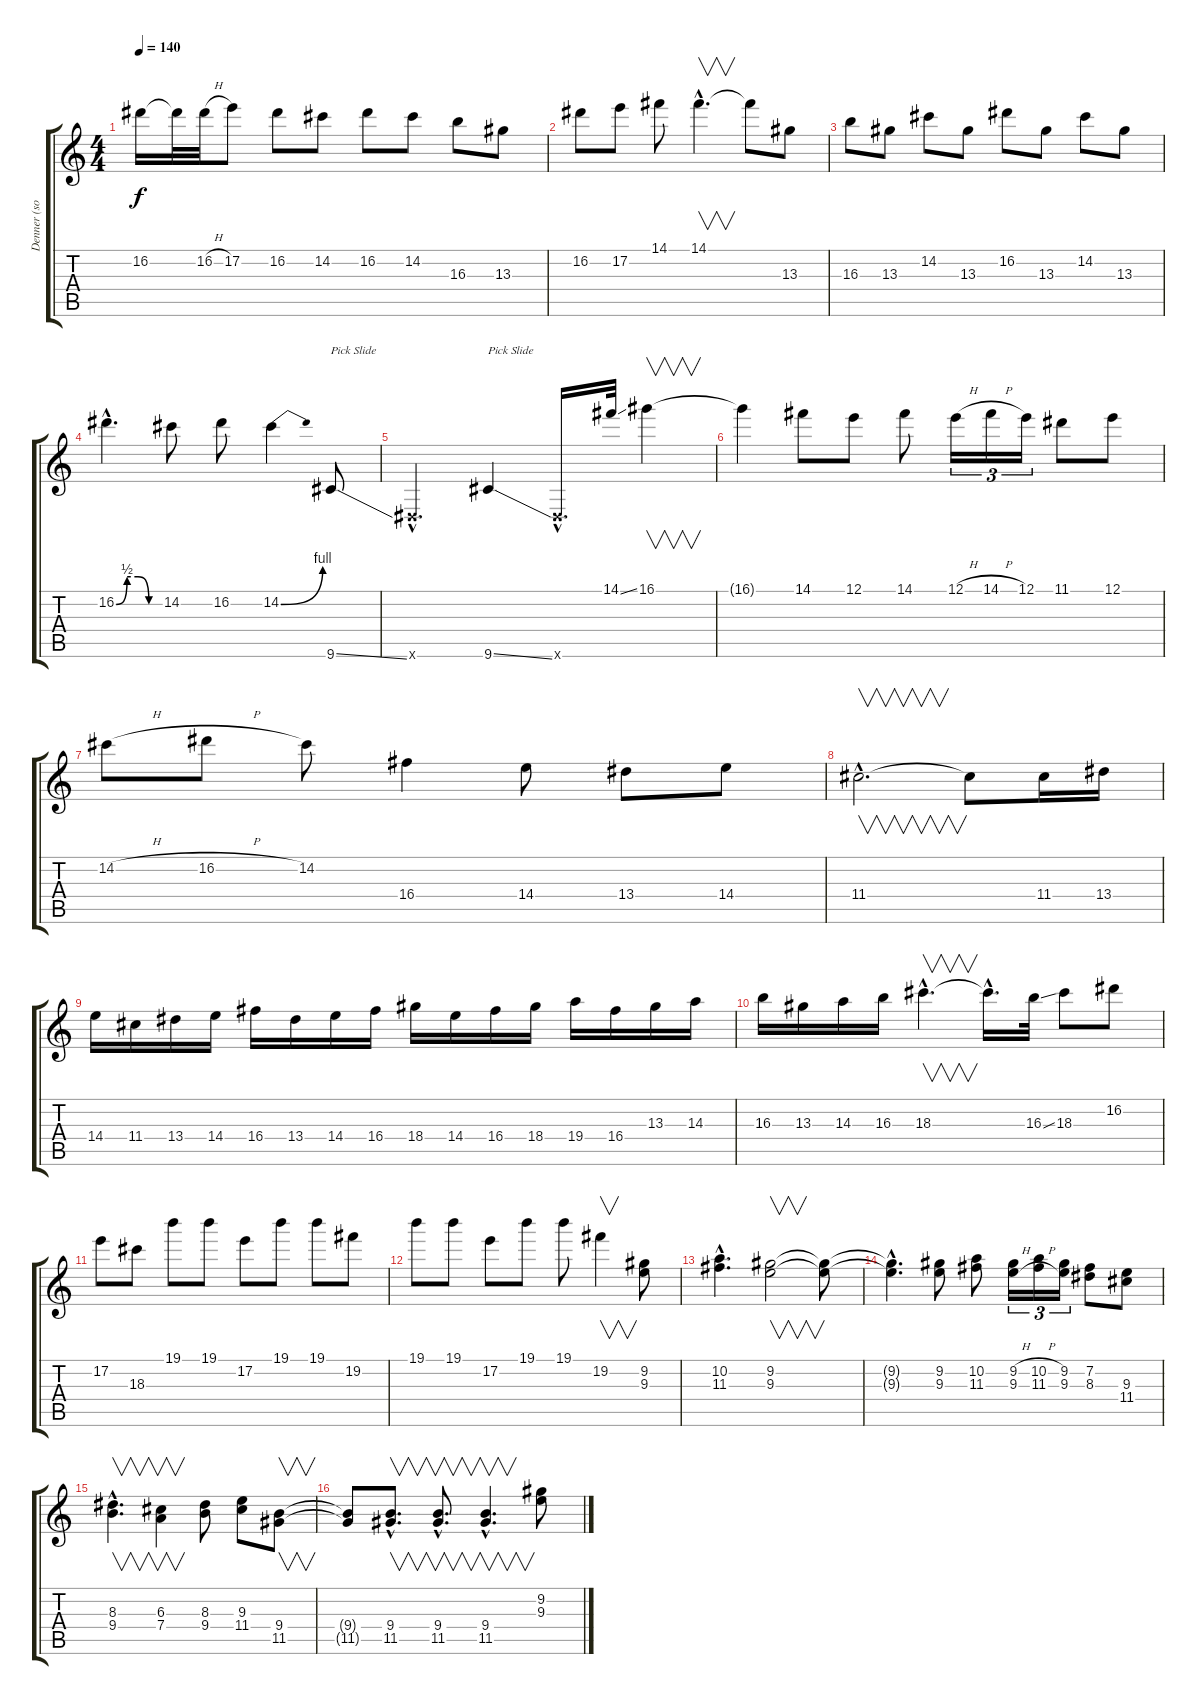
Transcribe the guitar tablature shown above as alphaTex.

\track ("Denner (solo)" "Denner (so") {instrument distortionguitar}
\staff {score tabs}
\tuning (E4 B3 G3 D3 A2 E2) {hide}
\ts (4 4)
\tempo 140
\clef g2
\ks c
16.2{t}.16{dy f} 16.2{t}.32 16.2{h}.32 17.2.8 16.2.8 14.2.8 16.2.8 14.2.8 16.3.8 13.3.8 |
16.2.8 17.2.8 14.1.8 14.1{hac}.4{v d} 14.1{t}.8 13.3.8 |
16.3.8 13.3.8 14.2.8 13.3.8 16.2.8 13.3.8 14.2.8 13.3.8 |
16.2{be (custom 0 0 15 2 30 2 45 0 60 0) hac}.4{d} 14.2.8 16.2.8 14.2{be (bend 0 0 60 4)}.4 9.6{ss}.8{txt "Pick Slide"} |
-1.6{hac x}.4{d} 9.6{ss}.4{txt "Pick Slide"} -1.6{hac x}.16{d} 14.1{ss}.32 16.1.4{v} |
16.1{t}.4 14.1.8 12.1.8 14.1.8 12.1{h}.16{tu (3 2)} 14.1{h}.16{tu (3 2)} 12.1.16{tu (3 2)} 11.1.8 12.1.8 |
14.2{h}.8 16.2{h}.8 14.2.8 16.4.4 14.4.8 13.4.8 14.4.8 |
11.4{hac}.2{v d} 11.4{t}.8 11.4.16 13.4.16 |
14.4.16 11.4.16 13.4.16 14.4.16 16.4.16 13.4.16 14.4.16 16.4.16 18.4.16 14.4.16 16.4.16 18.4.16 19.4.16 16.4.16 13.3.16 14.3.16 |
16.3.16 13.3.16 14.3.16 16.3.16 18.3{hac}.4{v d} 18.3{hac t}.16{d} 16.3{ss}.32 18.3.8 16.2.8 |
17.2.8 18.3.8 19.1.8 19.1.8 17.2.8 19.1.8 19.1.8 19.2.8 |
19.1.8 19.1.8 17.2.8 19.1.8 19.1.8 19.2.4{v} (9.2 9.3).8 |
(10.2{hac} 11.3{hac}).4{d} (9.2 9.3).2{v} (9.2{t} 9.3{t}).8 |
(9.2{hac t} 9.3{hac t}).4{d} (9.2 9.3).8 (10.2 11.3).8 (9.2{h} 9.3{h}).16{tu (3 2)} (10.2{h} 11.3{h}).16{tu (3 2)} (9.2 9.3).16{tu (3 2)} (7.2 8.3).8 (9.3 11.4).8 |
(8.3{hac} 9.4{hac}).4{v d} (6.3 7.4).4{v} (8.3 9.4).8 (9.3 11.4).8 (9.4 11.5).8{v} |
(9.4{t} 11.5{t}).8 (9.4{hac} 11.5{hac}).8{v d} (9.4{hac} 11.5{hac}).8{v d} (9.4{hac} 11.5{hac}).4{v d} (9.2 9.3).8
